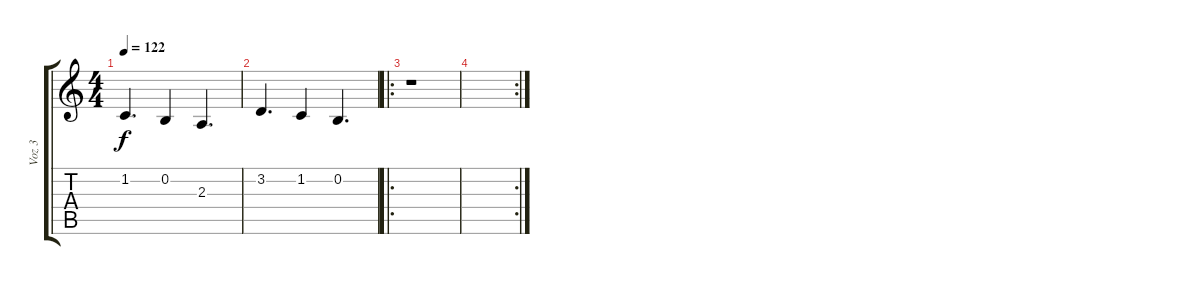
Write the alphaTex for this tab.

\track ("Voz 3" "Voz 3") {instrument voiceoohs}
\staff {score tabs}
\tuning (E4 B3 G3 D3 A2 E2) {hide}
\ts (4 4)
\tempo 122
\clef g2
\ks c
1.2.4{d dy f} 0.2.4 2.3.4{d} |
3.2.4{d} 1.2.4 0.2.4{d} |
\ro
r.1 |
\rc 2
